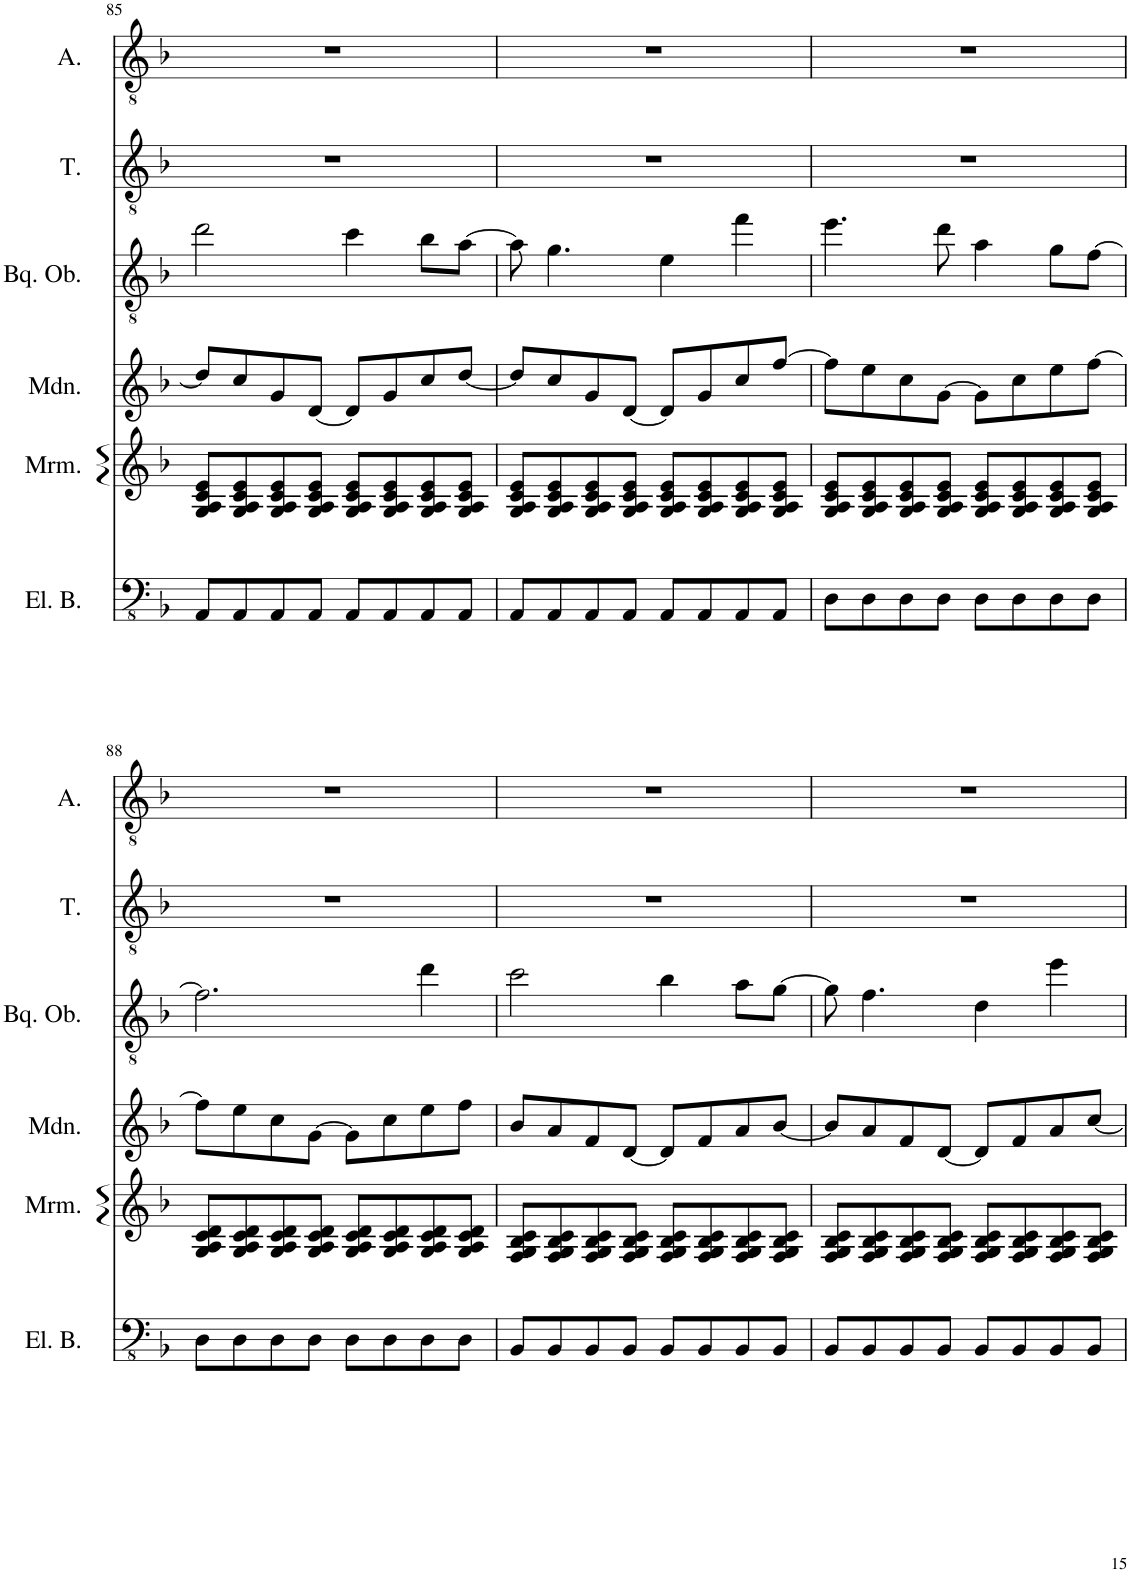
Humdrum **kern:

**kern	**kern	**kern	**kern	**kern	**kern
*part6	*part5	*part4	*part3	*part2	*part1
*staff6	*staff5	*staff4	*staff3	*staff2	*staff1
*I"Electric Bass	*I"Marimba	*I"Mandolin	*I"Baroque Oboe	*I"Tenor	*I"Alto
*I'El. B.	*I'Mrm.	*I'Mdn.	*I'Bq. Ob.	*I'T.	*I'A.
!!LO:PB:g=z
*clefFv4	*clefG2	*clefG2	*clefGv2	*clefGv2	*clefGv2
*	*	*	*Trd4c7	*	*
*k[b-]	*k[b-]	*k[b-]	*k[b-]	*k[b-]	*k[b-]
*M4/4	*M4/4	*M4/4	*M4/4	*M4/4	*M4/4
=85	=85	=85	=85	=85	=85
8AAA/L	8G/ 8A/ 8c/ 8e/L	8dd/L]	2dd\	1r	1r
8AAA/	8G/ 8A/ 8c/ 8e/	8cc/	.	.	.
8AAA/	8G/ 8A/ 8c/ 8e/	8g/	.	.	.
8AAA/J	8G/ 8A/ 8c/ 8e/J	[8d/J	.	.	.
8AAA/L	8G/ 8A/ 8c/ 8e/L	8d/L]	4cc\	.	.
8AAA/	8G/ 8A/ 8c/ 8e/	8g/	.	.	.
8AAA/	8G/ 8A/ 8c/ 8e/	8cc/	8b-\L	.	.
8AAA/J	8G/ 8A/ 8c/ 8e/J	[8dd/J	[8a\J	.	.
=86	=86	=86	=86	=86	=86
8AAA/L	8G/ 8A/ 8c/ 8e/L	8dd/L]	8a\]	1r	1r
8AAA/	8G/ 8A/ 8c/ 8e/	8cc/	4.g\	.	.
8AAA/	8G/ 8A/ 8c/ 8e/	8g/	.	.	.
8AAA/J	8G/ 8A/ 8c/ 8e/J	[8d/J	.	.	.
8AAA/L	8G/ 8A/ 8c/ 8e/L	8d/L]	4e\	.	.
8AAA/	8G/ 8A/ 8c/ 8e/	8g/	.	.	.
8AAA/	8G/ 8A/ 8c/ 8e/	8cc/	4ff\	.	.
8AAA/J	8G/ 8A/ 8c/ 8e/J	[8ff/J	.	.	.
=87	=87	=87	=87	=87	=87
8DD\L	8G/ 8A/ 8c/ 8e/L	8ff\L]	4.ee\	1r	1r
8DD\	8G/ 8A/ 8c/ 8e/	8ee\	.	.	.
8DD\	8G/ 8A/ 8c/ 8e/	8cc\	.	.	.
8DD\J	8G/ 8A/ 8c/ 8e/J	[8g\J	8dd\	.	.
8DD\L	8G/ 8A/ 8c/ 8e/L	8g\L]	4a\	.	.
8DD\	8G/ 8A/ 8c/ 8e/	8cc\	.	.	.
8DD\	8G/ 8A/ 8c/ 8e/	8ee\	8g\L	.	.
8DD\J	8G/ 8A/ 8c/ 8e/J	[8ff\J	[8f\J	.	.
!!LO:LB:g=z
=88	=88	=88	=88	=88	=88
8DD\L	8G/ 8A/ 8c/ 8d/L	8ff\L]	2.f\]	1r	1r
8DD\	8G/ 8A/ 8c/ 8d/	8ee\	.	.	.
8DD\	8G/ 8A/ 8c/ 8d/	8cc\	.	.	.
8DD\J	8G/ 8A/ 8c/ 8d/J	[8g\J	.	.	.
8DD\L	8G/ 8A/ 8c/ 8d/L	8g\L]	.	.	.
8DD\	8G/ 8A/ 8c/ 8d/	8cc\	.	.	.
8DD\	8G/ 8A/ 8c/ 8d/	8ee\	4dd\	.	.
8DD\J	8G/ 8A/ 8c/ 8d/J	8ff\J	.	.	.
=89	=89	=89	=89	=89	=89
8BBB-/L	8F/ 8G/ 8B-/ 8c/L	8b-/L	2cc\	1r	1r
8BBB-/	8F/ 8G/ 8B-/ 8c/	8a/	.	.	.
8BBB-/	8F/ 8G/ 8B-/ 8c/	8f/	.	.	.
8BBB-/J	8F/ 8G/ 8B-/ 8c/J	[8d/J	.	.	.
8BBB-/L	8F/ 8G/ 8B-/ 8c/L	8d/L]	4b-\	.	.
8BBB-/	8F/ 8G/ 8B-/ 8c/	8f/	.	.	.
8BBB-/	8F/ 8G/ 8B-/ 8c/	8a/	8a\L	.	.
8BBB-/J	8F/ 8G/ 8B-/ 8c/J	[8b-/J	[8g\J	.	.
=90	=90	=90	=90	=90	=90
8BBB-/L	8F/ 8G/ 8B-/ 8c/L	8b-/L]	8g\]	1r	1r
8BBB-/	8F/ 8G/ 8B-/ 8c/	8a/	4.f\	.	.
8BBB-/	8F/ 8G/ 8B-/ 8c/	8f/	.	.	.
8BBB-/J	8F/ 8G/ 8B-/ 8c/J	[8d/J	.	.	.
8BBB-/L	8F/ 8G/ 8B-/ 8c/L	8d/L]	4d\	.	.
8BBB-/	8F/ 8G/ 8B-/ 8c/	8f/	.	.	.
8BBB-/	8F/ 8G/ 8B-/ 8c/	8a/	4ee\	.	.
8BBB-/J	8F/ 8G/ 8B-/ 8c/J	[8cc/J	.	.	.
=	=	=	=	=	=
*-	*-	*-	*-	*-	*-
